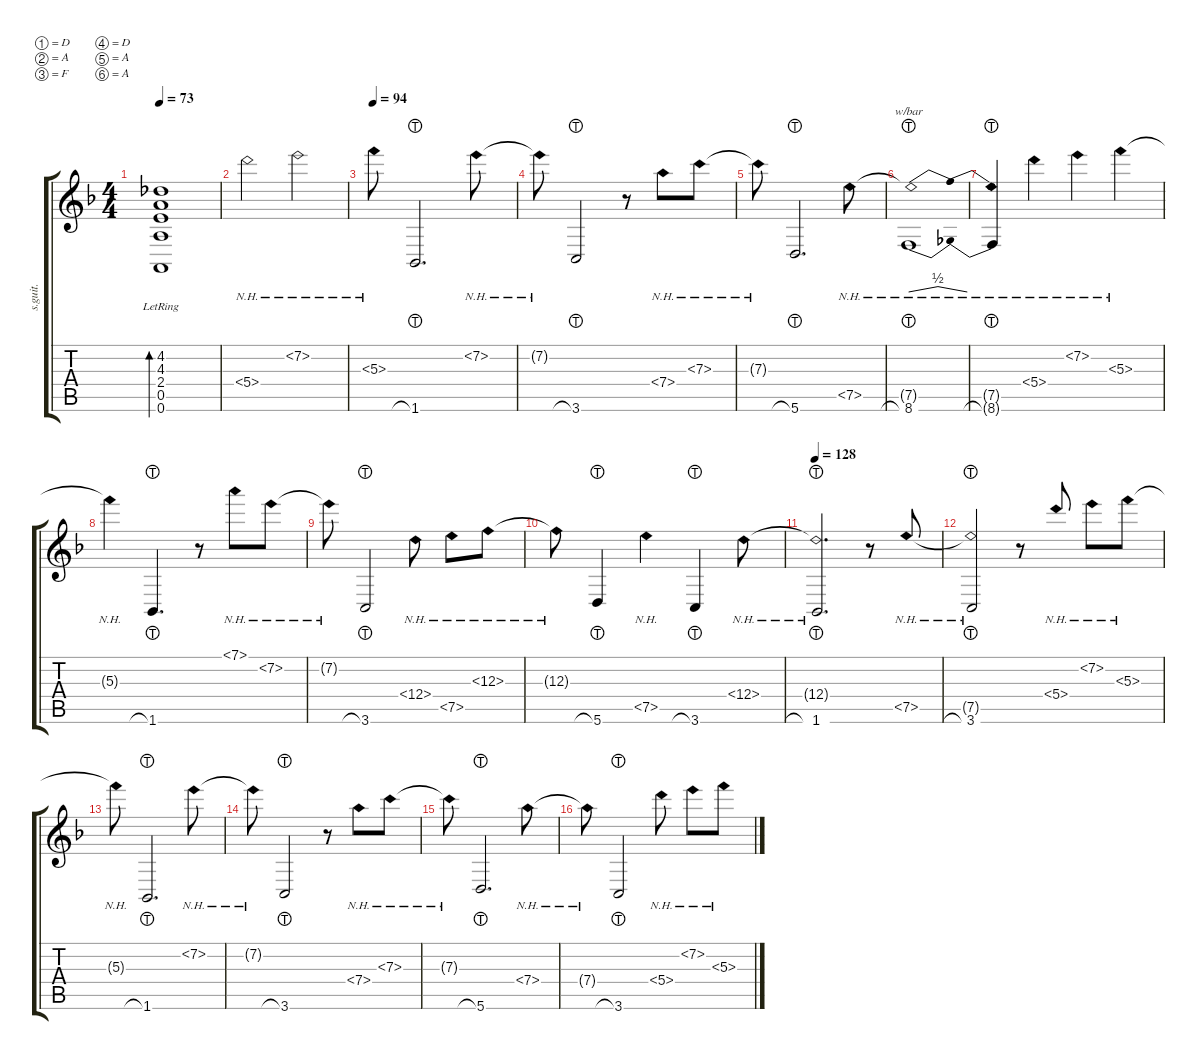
\defaultSystemsLayout 2
\hideDynamics
\bracketExtendMode groupsimilarinstruments
\otherSystemsTrackNameOrientation horizontal
\track ("Acoustic Guitar" "s.guit.") {instrument acousticguitarsteel}
\staff {score tabs}
\tuning (D4 A3 F3 D3 A2 A1)
\ts (4 4)
\scale
1.0376
\tempo 73
\accidentals auto
\clef g2
\ottava regular
\simile none
\scale
0.785096
\ks dminor
(0.6{lr acc forcenatural} 0.5{lr acc forcenatural} 2.4{lr acc forcenatural} 4.3{lr acc forcenatural} 4.2{lr acc b}).1{bd 30 dy mp beam Up} |
\scale
0.9624
\scale
0.983857 5.4{nh acc forcenatural}.2{beam Down} 7.2{nh acc forcenatural}.2{beam Down} |
\scale
1.04549
\tempo 94
\scale
0.997174 5.3{nh acc b}.8{beam Down} 1.6{lht acc b}.2{d beam Up} 7.2{nh acc forcenatural}.8{beam Down} |
\scale
0.954505
\scale
1.01897 7.2{nh t acc forcenatural}.8{beam Down} 3.6{lht acc forcenatural}.2{beam Up} r.8{beam Up} 7.4{nh acc forcenatural}.8{beam Down} 7.3{nh acc forcenatural}.8{beam Down} |
\scale
1.04549
\scale
1.10614 7.3{nh t acc forcenatural}.8{beam Down} 5.6{lht acc forcenatural}.2{d beam Up} 7.5{nh acc forcenatural}.8{beam Down} |
\scale
0.954505
\scale
0.750589 (7.5{nh t acc forcenatural} 8.6{lht acc forcenatural}).1{tbe (dip default 0 0 15 2 59.4 0) beam Up} |
\scale
1.04549
\scale
1.14327 (7.5{nh t acc forcenatural} 8.6{lht t acc forcenatural}).4{beam Up} 5.4{nh acc forcenatural}.4{beam Down} 7.2{nh acc forcenatural}.4{beam Down} 5.3{nh acc b}.4{beam Down} |
\scale
0.954505 5.3{nh t acc b}.4{beam Down} 1.6{lht acc b}.4{d beam Up} r.8{beam Up} 7.1{nh acc forcenatural}.8{beam Down} 7.2{nh acc forcenatural}.8{beam Down} |
\scale
1.04549 7.2{nh t acc forcenatural}.8{beam Down} 3.6{lht acc forcenatural}.2{beam Up} 12.4{nh acc forcenatural}.8{beam Down} 7.5{nh acc forcenatural}.8{beam Down} 12.3{nh acc forcenatural}.8{beam Down} |
\scale
0.954505 12.3{nh t acc forcenatural}.8{beam Down} 5.6{lht acc forcenatural}.4{beam Up} 7.5{nh acc forcenatural}.4{beam Down} 3.6{lht acc forcenatural}.4{beam Up} 12.4{nh acc forcenatural}.8{beam Down} |
\scale
1.04549
\tempo 128
(12.4{nh t acc forcenatural} 1.6{lht acc b}).2{d beam Up} r.8{beam Up} 7.5{nh acc forcenatural}.8{beam Down} |
\scale
0.954505 (3.6{lht acc forcenatural} 7.5{nh t acc forcenatural}).2{beam Up} r.8{beam Up} 5.4{nh acc forcenatural}.8{beam Down} 7.2{nh acc forcenatural}.8{beam Down} 5.3{nh acc b}.8{beam Down} |
\scale
1.04549 5.3{nh t acc b}.8{beam Down} 1.6{lht acc b}.2{d beam Up} 7.2{nh acc forcenatural}.8{beam Down} |
\scale
0.954505 7.2{nh t acc forcenatural}.8{beam Down} 3.6{lht acc forcenatural}.2{beam Up} r.8{beam Up} 7.4{nh acc forcenatural}.8{beam Down} 7.3{nh acc forcenatural}.8{beam Down} |
\scale
1.04549 7.3{nh t acc forcenatural}.8{beam Down} 5.6{lht acc forcenatural}.2{d beam Up} 7.4{nh acc forcenatural}.8{beam Down} |
\scale
0.954505 7.4{nh t acc forcenatural}.8{beam Down} 3.6{lht acc forcenatural}.2{beam Up} 5.4{nh acc forcenatural}.8{beam Down} 7.2{nh acc forcenatural}.8{beam Down} 5.3{nh acc b}.8{beam Down}
